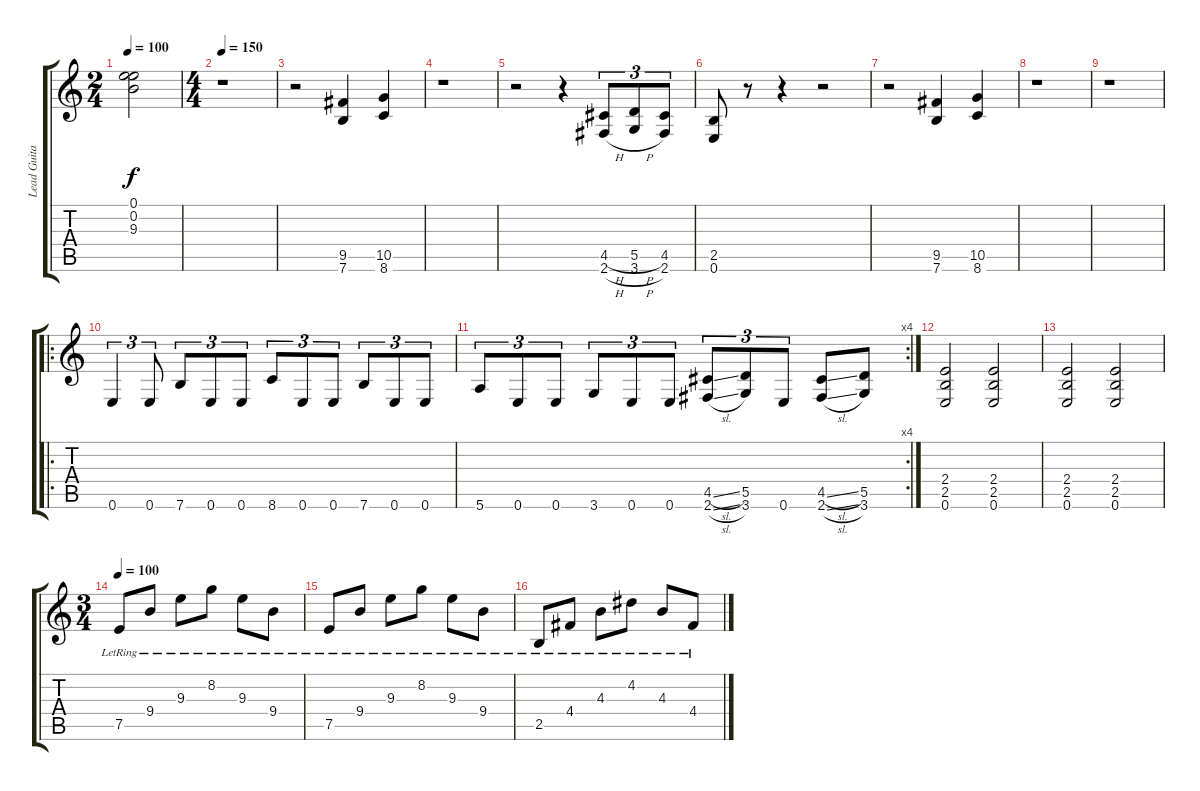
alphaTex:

\track ("Lead Guitar  " "Lead Guita") {instrument overdrivenguitar}
\staff {score tabs}
\tuning (E4 B3 G3 D3 A2 E2) {hide}
\ts (2 4)
\tempo 100
\clef g2
\ks c
(0.1{t} 0.2{t} 9.3{t}).2{dy f} |
\ts (4 4)
\tempo 150
r.1{instrument overdrivenguitar} |
r.2 (9.5 7.6).4 (10.5 8.6).4 |
r.1 |
r.2 r.4 (4.5{h} 2.6{h}).8{tu (3 2)} (5.5{h} 3.6{h}).8{tu (3 2)} (4.5 2.6).8{tu (3 2)} |
(2.5 0.6).8 r.8 r.4 r.2 |
r.2 (9.5 7.6).4 (10.5 8.6).4 |
r.1 |
r.1 |
\ro
0.6.4{tu (3 2)} 0.6.8{tu (3 2)} 7.6.8{tu (3 2)} 0.6.8{tu (3 2)} 0.6.8{tu (3 2)} 8.6.8{tu (3 2)} 0.6.8{tu (3 2)} 0.6.8{tu (3 2)} 7.6.8{tu (3 2)} 0.6.8{tu (3 2)} 0.6.8{tu (3 2)} |
\rc 4
5.6.8{tu (3 2)} 0.6.8{tu (3 2)} 0.6.8{tu (3 2)} 3.6.8{tu (3 2)} 0.6.8{tu (3 2)} 0.6.8{tu (3 2)} (4.5{sl} 2.6{sl}).8{tu (3 2)} (5.5 3.6).8{tu (3 2)} 0.6.8{tu (3 2)} (4.5{sl} 2.6{sl}).8 (5.5 3.6).8 |
(2.4 2.5 0.6).2 (2.4 2.5 0.6).2 |
(2.4 2.5 0.6).2 (2.4 2.5 0.6).2 |
\ts (3 4)
\tempo 100
7.5{lr}.8{instrument electricguitarclean} 9.4{lr}.8 9.3{lr}.8 8.2{lr}.8 9.3{lr}.8 9.4{lr}.8 |
7.5{lr}.8 9.4{lr}.8 9.3{lr}.8 8.2{lr}.8 9.3{lr}.8 9.4{lr}.8 |
2.5{lr}.8 4.4{lr}.8 4.3{lr}.8 4.2{lr}.8 4.3{lr}.8 4.4{lr}.8
